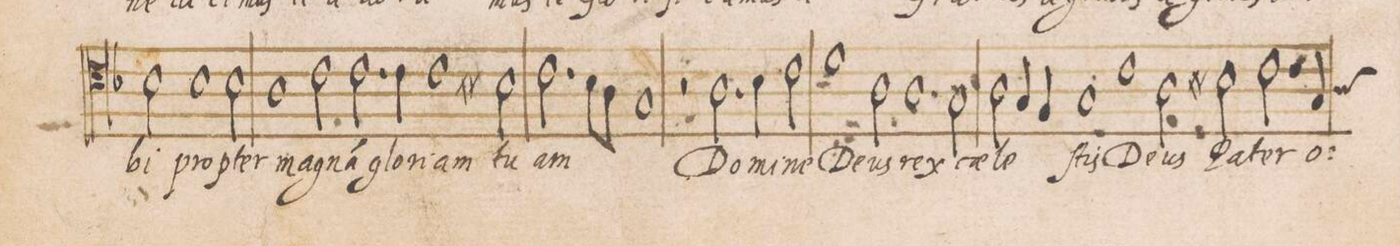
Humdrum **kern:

**kern	**text
*I"TENOR	*
*clefC4	*
*k[b-]	*
*met(C|)	*
*M2/1	*
2B-\	-bi
1B-	pro-
2B-\	-pter
=21-	=21-
1A	mag-
2c\	-na(m)
2.c\	glo-
=22-	=22-
4c\	-ri-
1c	-am
2Bn\	tu-
=23-	=23-
2.c\	-am
8B-y\L	.
8A\J	.
1G	.
=24-	=24-
2r	.
2.A\	Do-
4B-\	-mi-
2c\	-ne
=25-	=25-
1d	De-
2A\	-us
1A\	rex
=26-	=26-
2G\	cae-
2A\	le-
4G/	.
4F/	.
=27-	=27-
1G	-ſtis
1c	De-
=28-	=28-
2A\	-us
2Bn\	Pa-
2.c\	-ter
*custos:A	*
4G/	o-
=29-	=29-
*-	*-
